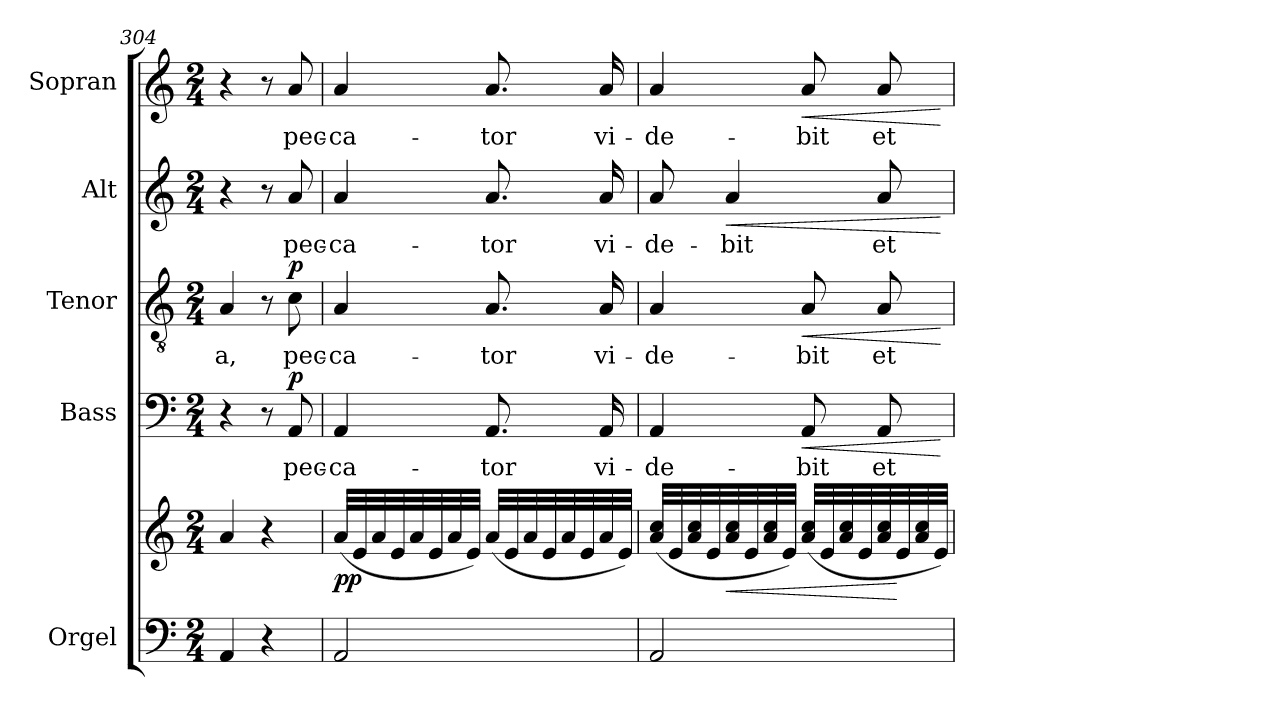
**kern	**kern	**dynam	**kern	**text	**dynam	**kern	**text	**dynam	**kern	**text	**dynam	**kern	**text	**dynam
*part5	*part5	*part5	*part4	*part4	*part4	*part3	*part3	*part3	*part2	*part2	*part2	*part1	*part1	*part1
*staff6	*staff5	*staff5/6	*staff4	*staff4	*staff4	*staff3	*staff3	*staff3	*staff2	*staff2	*staff2	*staff1	*staff1	*staff1
*I"Orgel	*	*	*I"Bass	*	*	*I"Tenor	*	*	*I"Alt	*	*	*I"Sopran	*	*
*I'Org.	*	*	*I'B.	*	*	*I'T.	*	*	*I'A.	*	*	*I'S.	*	*
*clefF4	*clefG2	*	*clefF4	*	*	*clefGv2	*	*	*clefG2	*	*	*clefG2	*	*
*k[]	*k[]	*	*k[]	*	*	*k[]	*	*	*k[]	*	*	*k[]	*	*
*C:	*C:	*	*C:	*	*	*C:	*	*	*C:	*	*	*C:	*	*
*M2/4	*M2/4	*	*M2/4	*	*	*M2/4	*	*	*M2/4	*	*	*M2/4	*	*
=304	=304	=304	=304	=304	=304	=304	=304	=304	=304	=304	=304	=304	=304	=304
!	!	!	!	!	!	!	!LO:LY:b	!	!	!	!	!	!	!
4AA/	4a/	.	4r	.	.	4A/	-a,	.	4r	.	.	4r	.	.
4r	4r	.	8r	.	.	8r	.	.	8r	.	.	8r	.	.
!	!	!	!	!LO:LY:b	!LO:DY:a	!	!LO:LY:b	!LO:DY:a	!	!LO:LY:b	!	!	!LO:LY:b	!
.	.	.	8AA/	pec-	p	8c\	pec-	p	8a/	pec-	.	8a/	pec-	.
=305	=305	=305	=305	=305	=305	=305	=305	=305	=305	=305	=305	=305	=305	=305
!	!	!LO:DY:b	!	!LO:LY:b	!	!	!LO:LY:b	!	!	!LO:LY:b	!	!	!LO:LY:b	!
2AA/	(<32a/LLL	pp	4AA/	-ca-	.	4A/	-ca-	.	4a/	-ca-	.	4a/	-ca-	.
.	32e/	.	.	.	.	.	.	.	.	.	.	.	.	.
.	32a/	.	.	.	.	.	.	.	.	.	.	.	.	.
.	32e/	.	.	.	.	.	.	.	.	.	.	.	.	.
.	32a/	.	.	.	.	.	.	.	.	.	.	.	.	.
.	32e/	.	.	.	.	.	.	.	.	.	.	.	.	.
.	32a/	.	.	.	.	.	.	.	.	.	.	.	.	.
.	32e/JJJ)	.	.	.	.	.	.	.	.	.	.	.	.	.
!	!	!	!	!LO:LY:b	!	!	!LO:LY:b	!	!	!LO:LY:b	!	!	!LO:LY:b	!
.	(<32a/LLL	.	8.AA/	-tor	.	8.A/	-tor	.	8.a/	-tor	.	8.a/	-tor	.
.	32e/	.	.	.	.	.	.	.	.	.	.	.	.	.
.	32a/	.	.	.	.	.	.	.	.	.	.	.	.	.
.	32e/	.	.	.	.	.	.	.	.	.	.	.	.	.
.	32a/	.	.	.	.	.	.	.	.	.	.	.	.	.
.	32e/	.	.	.	.	.	.	.	.	.	.	.	.	.
!	!	!	!	!LO:LY:b	!	!	!LO:LY:b	!	!	!LO:LY:b	!	!	!LO:LY:b	!
.	32a/	.	16AA/	vi-	.	16A/	vi-	.	16a/	vi-	.	16a/	vi-	.
.	32e/JJJ)	.	.	.	.	.	.	.	.	.	.	.	.	.
!!LO:LB:g=z
=306	=306	=306	=306	=306	=306	=306	=306	=306	=306	=306	=306	=306	=306	=306
!	!	!	!	!LO:LY:b	!	!	!LO:LY:b	!	!	!LO:LY:b	!	!	!LO:LY:b	!
2AA/	(<32a/ 32cc/LLL	.	4AA/	-de-	.	4A/	-de-	.	8a/	-de-	.	4a/	-de-	.
.	32e/	.	.	.	.	.	.	.	.	.	.	.	.	.
.	32a/ 32cc/	.	.	.	.	.	.	.	.	.	.	.	.	.
.	32e/	.	.	.	.	.	.	.	.	.	.	.	.	.
!	!	!LO:HP:b	!	!	!	!	!	!	!	!LO:LY:b	!LO:HP:b	!	!	!
.	32a/ 32cc/	<	.	.	.	.	.	.	4a/	-bit	<	.	.	.
.	32e/	.	.	.	.	.	.	.	.	.	.	.	.	.
.	32a/ 32cc/	.	.	.	.	.	.	.	.	.	.	.	.	.
.	32e/JJJ)	.	.	.	.	.	.	.	.	.	.	.	.	.
!	!	!	!	!LO:LY:b	!LO:HP:b	!	!LO:LY:b	!LO:HP:b	!	!	!	!	!LO:LY:b	!LO:HP:b
.	(<32a/ 32cc/LLL	.	8AA/	-bit	<	8A/	-bit	<	.	.	.	8a/	-bit	<
.	32e/	.	.	.	.	.	.	.	.	.	.	.	.	.
.	32a/ 32cc/	.	.	.	.	.	.	.	.	.	.	.	.	.
.	32e/	.	.	.	.	.	.	.	.	.	.	.	.	.
!	!	!	!	!LO:LY:b	!	!	!LO:LY:b	!	!	!LO:LY:b	!	!	!LO:LY:b	!
.	32a/ 32cc/	.	8AA/	et	.	8A/	et	.	8a/	et	.	8a/	et	.
.	32e/	[	.	.	.	.	.	.	.	.	.	.	.	.
.	32a/ 32cc/	.	.	.	.	.	.	.	.	.	.	.	.	.
.	32e/JJJ)	.	.	.	.	.	.	.	.	.	.	.	.	.
.	.	.	.	.	[	.	.	[	.	.	[	.	.	[
=	=	=	=	=	=	=	=	=	=	=	=	=	=	=
*-	*-	*-	*-	*-	*-	*-	*-	*-	*-	*-	*-	*-	*-	*-
